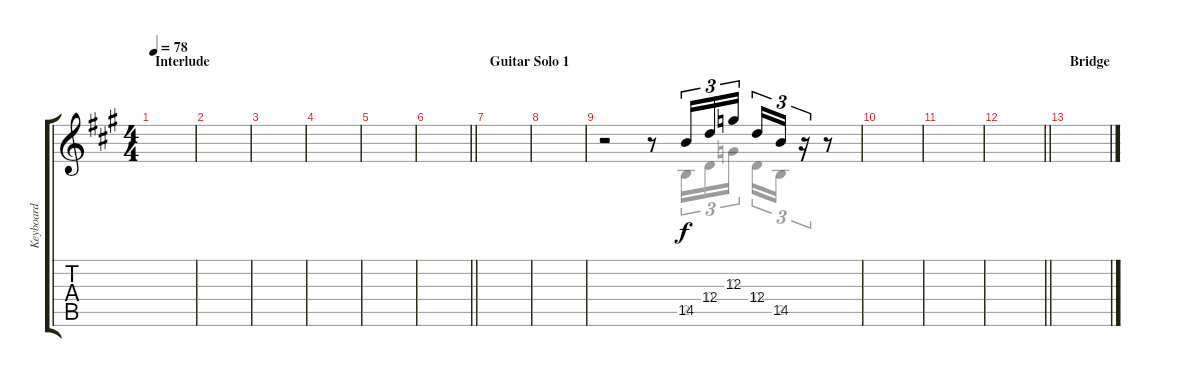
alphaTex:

\track ("Keyboard" "Keyboard") {instrument electricguitarjazz}
\staff {score tabs}
\tuning (E4 B3 G3 D3 A2 E2) {hide}
\voice
\ts (4 4)
\section ("" "Interlude")
\tempo 78
\clef g2
\ks a
|
|
|
|
|
\barLineRight lightlight
|
\section ("" "Guitar Solo 1")
|
|
r.2 r.8 14.5.16{tu (3 2)} 12.4.16{tu (3 2)} 12.3.16{tu (3 2)} 12.4.16{tu (3 2)} 14.5.16{tu (3 2)} r.16{tu (3 2)} r.8 |
|
|
\barLineRight lightlight
|
\section ("" "Bridge")
|
|
|
\voice
\clef g2
\ottava regular
\simile none
\ks a
|
|
|
|
|
\barLineRight lightlight
|
|
|
r.2 r.8 2.5.16{tu (3 2)} 0.4.16{tu (3 2)} 0.3.16{tu (3 2)} 0.4.16{tu (3 2)} 2.5.16{tu (3 2)} r.16{tu (3 2)} r.8 |
|
|
\barLineRight lightlight
|
|
|
|
